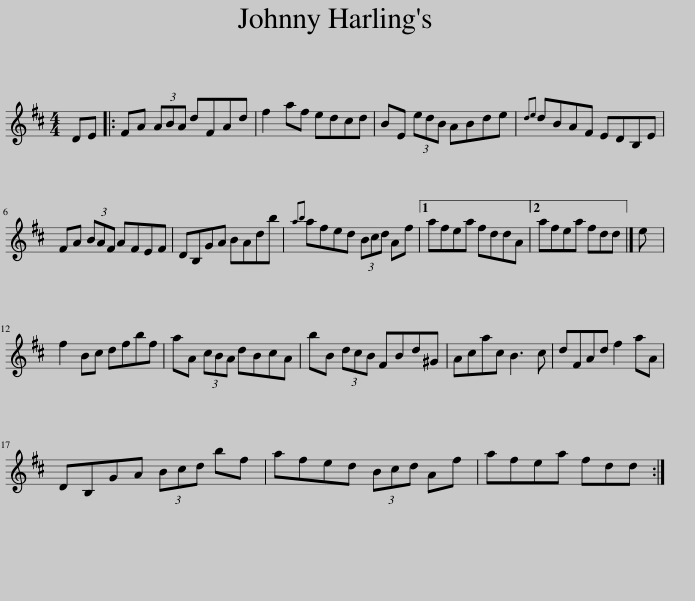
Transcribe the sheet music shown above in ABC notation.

X:1
L:1/8
M:4/4
I:linebreak $
K:D
V:1 treble
V:1
 DE |: FA (3ABA dFAd | f2 af edcd | BE (3edB ABde |{de} dBAF EDB,E |$ %5
 FA (3BAF AFEF | DB,GA BAdb |{ab} afed (3Bcd Af |1 afea fddA ||2 afea fdd |] %10
 e |$ f2 Bc dfbf | aA (3cBA dBcA | bB (3dcB FBd^G | Acac B3 c | %15
 dFAd f2 aA |$ DB,GA (3Bcd bf | afed (3Bcd Af | afea fdd :| %19
